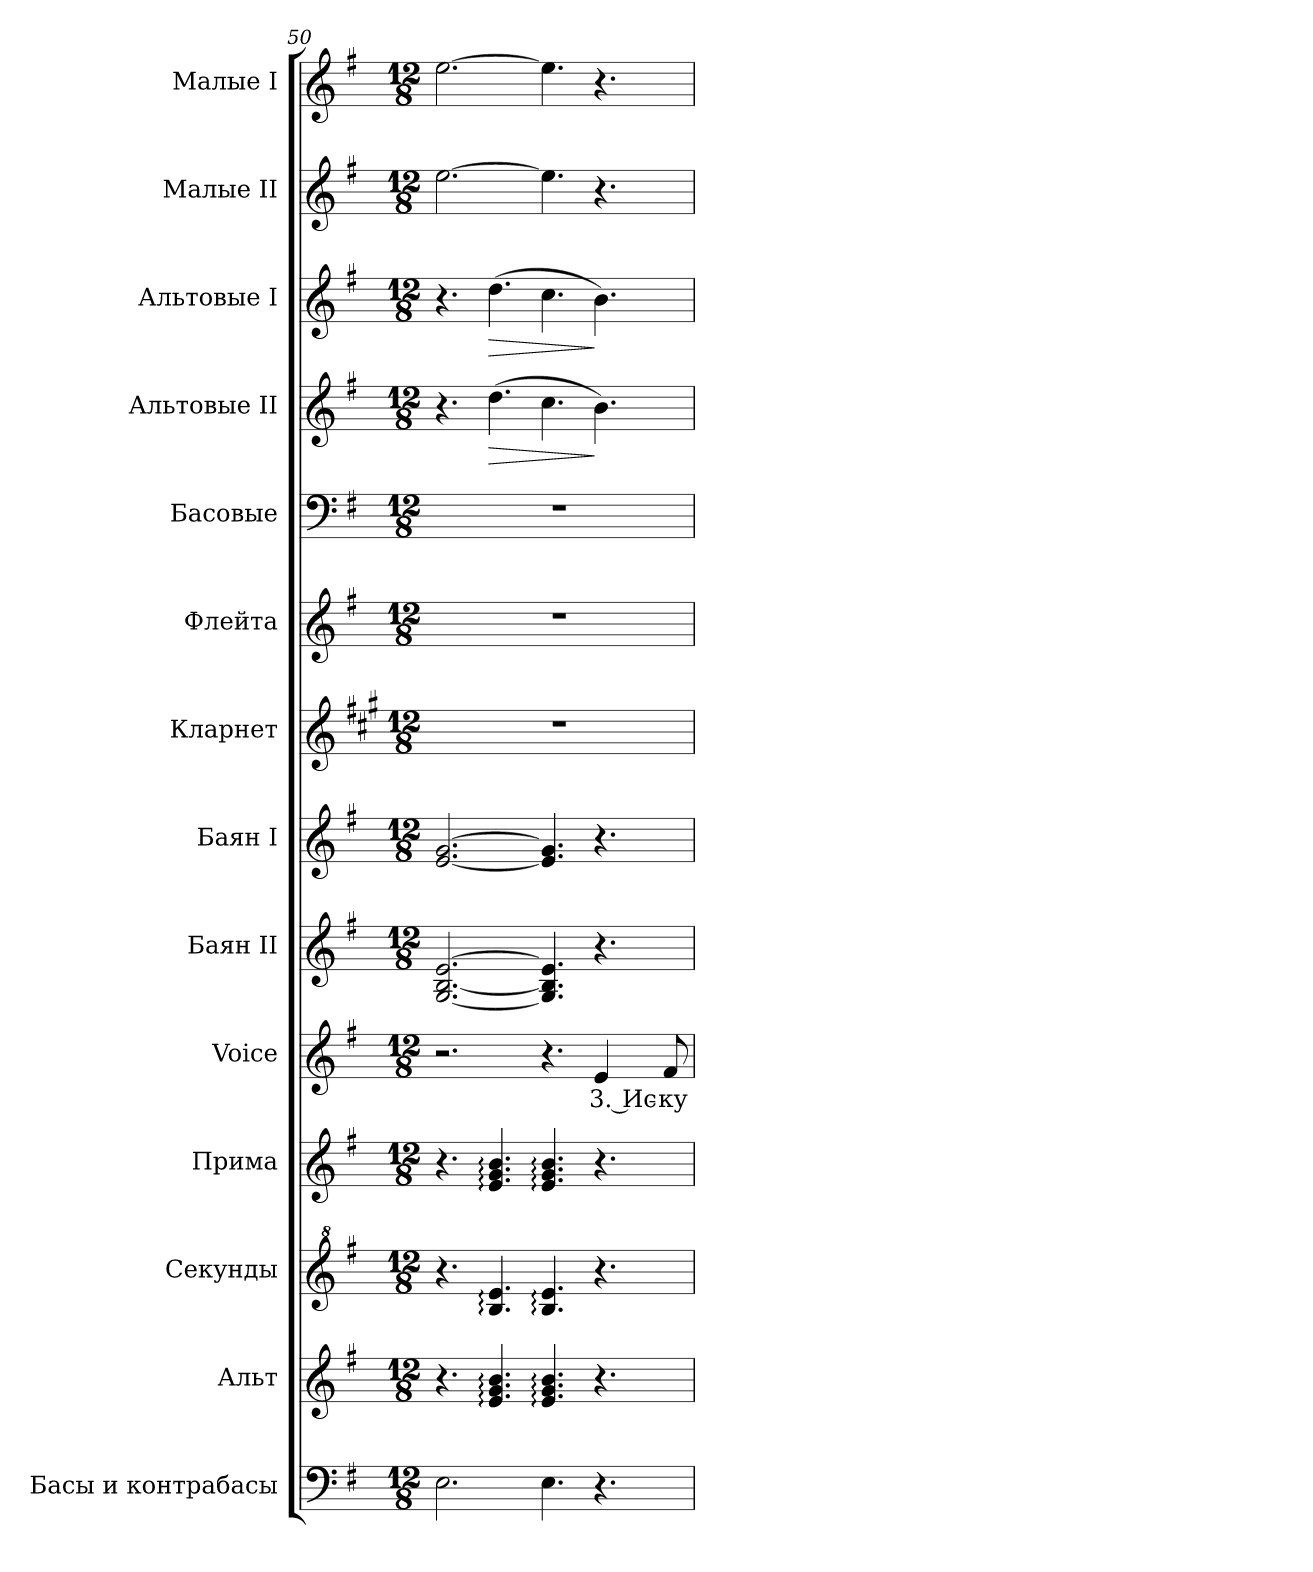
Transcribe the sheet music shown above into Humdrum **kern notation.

**kern	**kern	**kern	**kern	**kern	**text	**kern	**kern	**kern	**kern	**kern	**kern	**dynam	**kern	**dynam	**kern	**kern
*part14	*part13	*part12	*part11	*part10	*part10	*part9	*part8	*part7	*part6	*part5	*part4	*part4	*part3	*part3	*part2	*part1
*staff14	*staff13	*staff12	*staff11	*staff10	*staff10	*staff9	*staff8	*staff7	*staff6	*staff5	*staff4	*staff4	*staff3	*staff3	*staff2	*staff1
*I"Басы и контрабасы	*I"Альт	*I"Секунды	*I"Прима	*I"Voice	*	*I"Баян II	*I"Баян I	*I"Кларнет	*I"Флейта	*I"Басовые	*I"Альтовые II	*	*I"Альтовые I	*	*I"Малые II	*I"Малые I
*	*	*	*	*I'Voice	*	*	*	*	*	*	*	*	*	*	*	*
*clefF4	*clefG2	*clefG^2	*clefG2	*clefG2	*	*clefG2	*clefG2	*clefG2	*clefG2	*clefF4	*clefG2	*	*clefG2	*	*clefG2	*clefG2
*ITrd7c12	*ITrd7c12	*ITrd7c12	*ITrd7c12	*	*	*	*	*ITrd1c2	*	*	*	*	*	*	*	*
*k[f#]	*k[f#]	*k[f#]	*k[f#]	*k[f#]	*	*k[f#]	*k[f#]	*k[f#]	*k[f#]	*k[f#]	*k[f#]	*	*k[f#]	*	*k[f#]	*k[f#]
*G:	*G:	*G:	*G:	*G:	*	*G:	*G:	*G:	*G:	*G:	*G:	*	*G:	*	*G:	*G:
*M12/8	*M12/8	*M12/8	*M12/8	*M12/8	*	*M12/8	*M12/8	*M12/8	*M12/8	*M12/8	*M12/8	*	*M12/8	*	*M12/8	*M12/8
=50	=50	=50	=50	=50	=50	=50	=50	=50	=50	=50	=50	=50	=50	=50	=50	=50
!	!	!	!	!	!	!	!	!LO:N:vis=1	!LO:N:vis=1	!LO:N:vis=1	!	!	!	!	!	!
2.EEi\	4.r	4.r	4.r	2.r	.	[<2.Gi/ [<2.Bi [>2.ei	[<2.ei/ [>2.gi	1.r	1.r	1.r	4.r	.	4.r	.	[>2.eei\	[>2.eei\
!	!	!	!	!	!	!	!	!	!	!	!	!LO:HP:b	!	!LO:HP:b	!	!
.	4.Ei/: 4.Gi: 4.Bi:	4.Bi/: 4.ei:	4.Ei/: 4.Gi: 4.Bi:	.	.	.	.	.	.	.	(4.ddi\	>	(4.ddi\	>	.	.
4.EEi\	4.Ei/: 4.Gi: 4.Bi:	4.Bi/: 4.ei:	4.Ei/: 4.Gi: 4.Bi:	4.r	.	4.Gi/] 4.Bi] 4.ei]	4.ei/] 4.gi]	.	.	.	4.cci\	.	4.cci\	.	4.eei\]	4.eei\]
!	!	!	!	!	!LO:LY:b:color=#000000	!	!	!	!	!	!	!	!	!	!	!
4.r	4.r	4.r	4.r	4ei/	3. Ис-	4.r	4.r	.	.	.	4.bi\)	]	4.bi\)	]	4.r	4.r
!	!	!	!	!	!LO:LY:b:color=#000000	!	!	!	!	!	!	!	!	!	!	!
.	.	.	.	8f#i/	-ку-	.	.	.	.	.	.	.	.	.	.	.
=	=	=	=	=	=	=	=	=	=	=	=	=	=	=	=	=
*-	*-	*-	*-	*-	*-	*-	*-	*-	*-	*-	*-	*-	*-	*-	*-	*-
